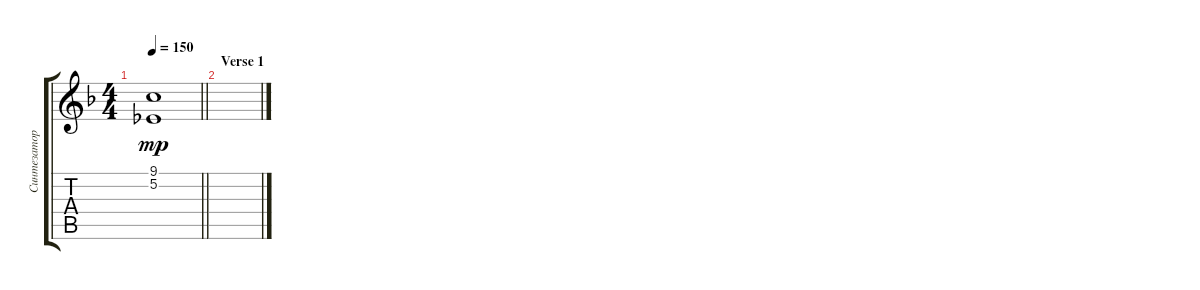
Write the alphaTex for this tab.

\track ("Синтезатор" "Синтезатор") {instrument choiraahs}
\staff {score tabs}
\tuning (Eb4 Bb3 Gb3 Db3 Ab2 Eb2) {hide}
\ts (4 4)
\tempo 150
\clef g2
\barLineRight lightlight
\ks dminor
(9.1 5.2).1{dy mp} |
\section ("" "Verse 1")
